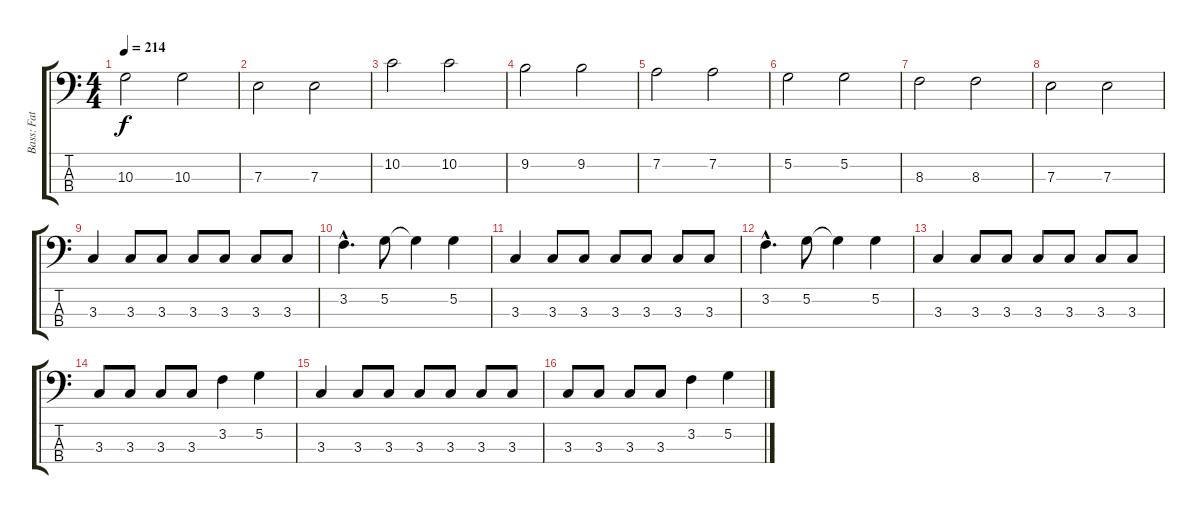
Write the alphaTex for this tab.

\track ("Bass: Fat Mike" "Bass: Fat ") {instrument electricbasspick}
\staff {score tabs}
\tuning (G2 D2 A1 E1) {hide}
\ts (4 4)
\tempo 214
\clef f4
\ks c
10.3.2{dy f} 10.3.2 |
7.3.2 7.3.2 |
10.2.2 10.2.2 |
9.2.2 9.2.2 |
7.2.2 7.2.2 |
5.2.2 5.2.2 |
8.3.2 8.3.2 |
7.3.2 7.3.2 |
3.3.4{volume 13} 3.3.8 3.3.8 3.3.8 3.3.8 3.3.8 3.3.8 |
3.2{hac}.4{d} 5.2.8 5.2{t}.4 5.2.4 |
3.3.4 3.3.8 3.3.8 3.3.8 3.3.8 3.3.8 3.3.8 |
3.2{hac}.4{d} 5.2.8 5.2{t}.4 5.2.4 |
3.3.4 3.3.8 3.3.8 3.3.8 3.3.8 3.3.8 3.3.8 |
3.3.8 3.3.8 3.3.8 3.3.8 3.2.4 5.2.4 |
3.3.4 3.3.8 3.3.8 3.3.8 3.3.8 3.3.8 3.3.8 |
3.3.8 3.3.8 3.3.8 3.3.8 3.2.4 5.2.4
